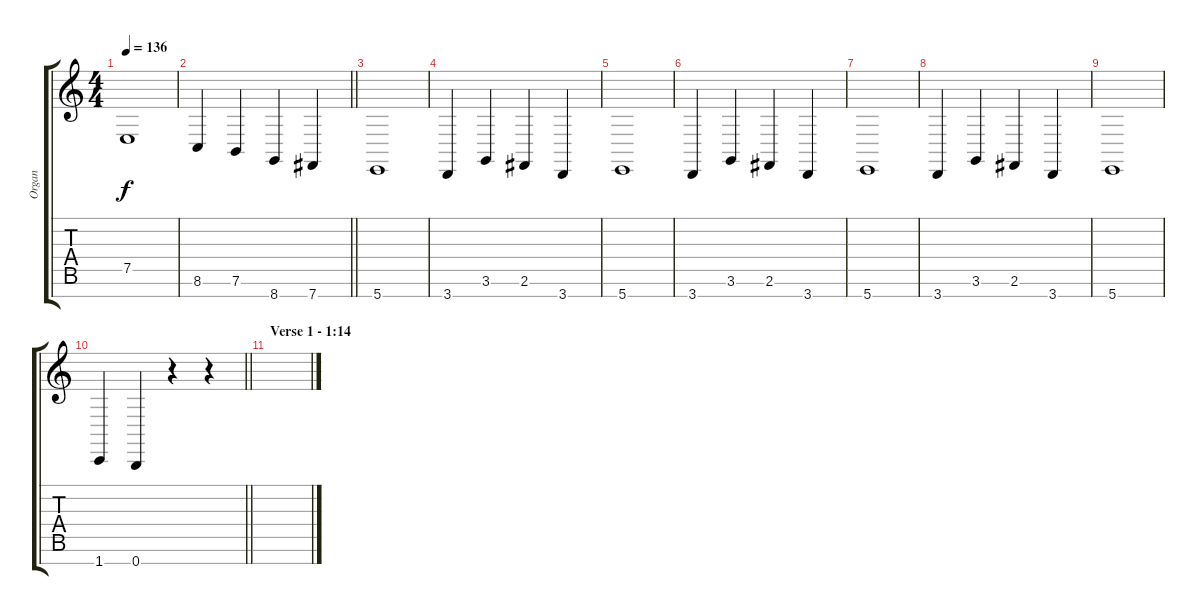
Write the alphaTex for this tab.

\track ("Organ" "Organ") {instrument churchorgan}
\staff {score tabs}
\tuning (E4 B3 G3 D3 A2 E2 B1) {hide}
\ts (4 4)
\tempo 136
\clef g2
\ks c
7.5.1{dy f} |
\barLineRight lightlight
8.6.4 7.6.4 8.7.4 7.7.4 |
5.7.1 |
3.7.4 3.6.4 2.6.4 3.7.4 |
5.7.1 |
3.7.4 3.6.4 2.6.4 3.7.4 |
5.7.1 |
3.7.4 3.6.4 2.6.4 3.7.4 |
5.7.1 |
\barLineRight lightlight
1.7.4 0.7.4 r.4 r.4 |
\section ("" "Verse 1 - 1:14")
